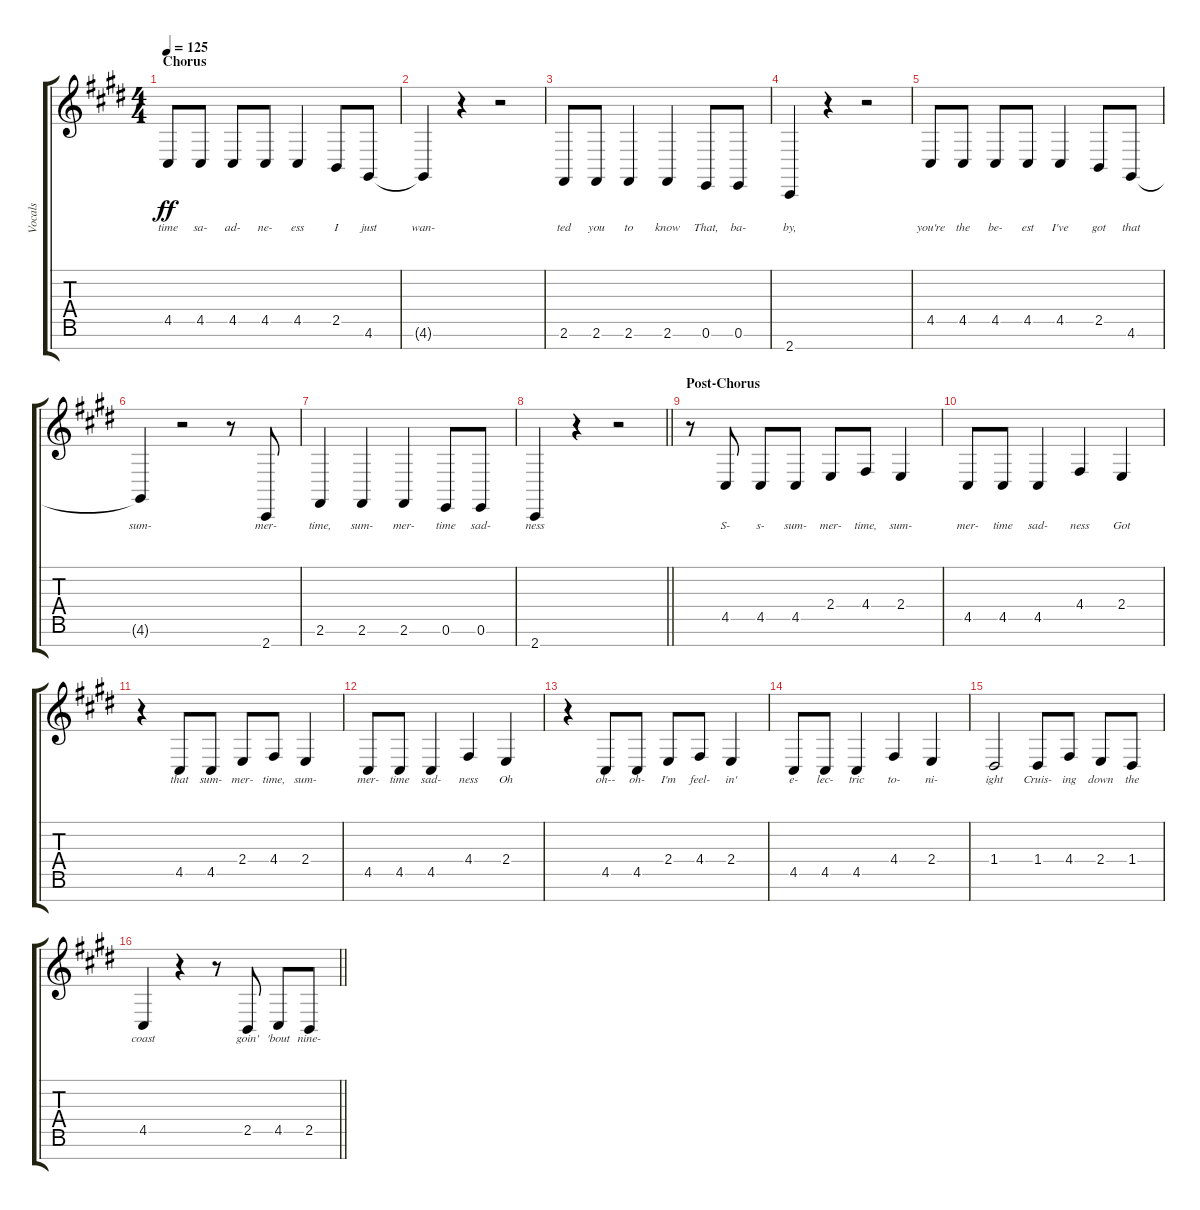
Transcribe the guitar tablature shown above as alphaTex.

\track ("Vocals" "Vocals") {instrument baritonesax}
\staff {score tabs}
\tuning (E4 B3 G3 D3 A2 E2 B1) {hide}
\ts (4 4)
\section ("" "Chorus")
\tempo 125
\clef g2
\ks c#minor
4.5.8{lyrics (0 "time") lyrics (1 "") lyrics (2 "") lyrics (3 "") lyrics (4 "") dy ff} 4.5.8{lyrics (0 "sa-") lyrics (1 "") lyrics (2 "") lyrics (3 "") lyrics (4 "")} 4.5.8{lyrics (0 "ad-") lyrics (1 "") lyrics (2 "") lyrics (3 "") lyrics (4 "")} 4.5.8{lyrics (0 "ne-") lyrics (1 "") lyrics (2 "") lyrics (3 "") lyrics (4 "")} 4.5.4{lyrics (0 "ess") lyrics (1 "") lyrics (2 "") lyrics (3 "") lyrics (4 "")} 2.5.8{lyrics (0 "I") lyrics (1 "") lyrics (2 "") lyrics (3 "") lyrics (4 "")} 4.6.8{lyrics (0 "just") lyrics (1 "") lyrics (2 "") lyrics (3 "") lyrics (4 "")} |
4.6{t}.4{lyrics (0 "wan-") lyrics (1 "") lyrics (2 "") lyrics (3 "") lyrics (4 "")} r.4 r.2 |
2.6.8{lyrics (0 "ted") lyrics (1 "") lyrics (2 "") lyrics (3 "") lyrics (4 "")} 2.6.8{lyrics (0 "you") lyrics (1 "") lyrics (2 "") lyrics (3 "") lyrics (4 "")} 2.6.4{lyrics (0 "to") lyrics (1 "") lyrics (2 "") lyrics (3 "") lyrics (4 "")} 2.6.4{lyrics (0 "know") lyrics (1 "") lyrics (2 "") lyrics (3 "") lyrics (4 "")} 0.6.8{lyrics (0 "That,") lyrics (1 "") lyrics (2 "") lyrics (3 "") lyrics (4 "")} 0.6.8{lyrics (0 "ba-") lyrics (1 "") lyrics (2 "") lyrics (3 "") lyrics (4 "")} |
2.7.4{lyrics (0 "by,") lyrics (1 "") lyrics (2 "") lyrics (3 "") lyrics (4 "")} r.4 r.2 |
4.5.8{lyrics (0 "you're") lyrics (1 "") lyrics (2 "") lyrics (3 "") lyrics (4 "")} 4.5.8{lyrics (0 "the") lyrics (1 "") lyrics (2 "") lyrics (3 "") lyrics (4 "")} 4.5.8{lyrics (0 "be-") lyrics (1 "") lyrics (2 "") lyrics (3 "") lyrics (4 "")} 4.5.8{lyrics (0 "est") lyrics (1 "") lyrics (2 "") lyrics (3 "") lyrics (4 "")} 4.5.4{lyrics (0 "I've") lyrics (1 "") lyrics (2 "") lyrics (3 "") lyrics (4 "")} 2.5.8{lyrics (0 "got") lyrics (1 "") lyrics (2 "") lyrics (3 "") lyrics (4 "")} 4.6.8{lyrics (0 "that") lyrics (1 "") lyrics (2 "") lyrics (3 "") lyrics (4 "")} |
4.6{t}.4{lyrics (0 "sum-") lyrics (1 "") lyrics (2 "") lyrics (3 "") lyrics (4 "")} r.2 r.8 2.7.8{lyrics (0 "mer-") lyrics (1 "") lyrics (2 "") lyrics (3 "") lyrics (4 "")} |
2.6.4{lyrics (0 "time,") lyrics (1 "") lyrics (2 "") lyrics (3 "") lyrics (4 "")} 2.6.4{lyrics (0 "sum-") lyrics (1 "") lyrics (2 "") lyrics (3 "") lyrics (4 "")} 2.6.4{lyrics (0 "mer-") lyrics (1 "") lyrics (2 "") lyrics (3 "") lyrics (4 "")} 0.6.8{lyrics (0 "time") lyrics (1 "") lyrics (2 "") lyrics (3 "") lyrics (4 "")} 0.6.8{lyrics (0 "sad-") lyrics (1 "") lyrics (2 "") lyrics (3 "") lyrics (4 "")} |
\barLineRight lightlight
2.7.4{lyrics (0 "ness") lyrics (1 "") lyrics (2 "") lyrics (3 "") lyrics (4 "")} r.4 r.2 |
\section ("" "Post-Chorus")
r.8 4.5.8{lyrics (0 "S-") lyrics (1 "") lyrics (2 "") lyrics (3 "") lyrics (4 "")} 4.5.8{lyrics (0 "s-") lyrics (1 "") lyrics (2 "") lyrics (3 "") lyrics (4 "")} 4.5.8{lyrics (0 "sum-") lyrics (1 "") lyrics (2 "") lyrics (3 "") lyrics (4 "")} 2.4.8{lyrics (0 "mer-") lyrics (1 "") lyrics (2 "") lyrics (3 "") lyrics (4 "")} 4.4.8{lyrics (0 "time,") lyrics (1 "") lyrics (2 "") lyrics (3 "") lyrics (4 "")} 2.4.4{lyrics (0 "sum-") lyrics (1 "") lyrics (2 "") lyrics (3 "") lyrics (4 "")} |
4.5.8{lyrics (0 "mer-") lyrics (1 "") lyrics (2 "") lyrics (3 "") lyrics (4 "")} 4.5.8{lyrics (0 "time") lyrics (1 "") lyrics (2 "") lyrics (3 "") lyrics (4 "")} 4.5.4{lyrics (0 "sad-") lyrics (1 "") lyrics (2 "") lyrics (3 "") lyrics (4 "")} 4.4.4{lyrics (0 "ness") lyrics (1 "") lyrics (2 "") lyrics (3 "") lyrics (4 "")} 2.4.4{lyrics (0 "Got") lyrics (1 "") lyrics (2 "") lyrics (3 "") lyrics (4 "")} |
r.4 4.5.8{lyrics (0 "that") lyrics (1 "") lyrics (2 "") lyrics (3 "") lyrics (4 "")} 4.5.8{lyrics (0 "sum-") lyrics (1 "") lyrics (2 "") lyrics (3 "") lyrics (4 "")} 2.4.8{lyrics (0 "mer-") lyrics (1 "") lyrics (2 "") lyrics (3 "") lyrics (4 "")} 4.4.8{lyrics (0 "time,") lyrics (1 "") lyrics (2 "") lyrics (3 "") lyrics (4 "")} 2.4.4{lyrics (0 "sum-") lyrics (1 "") lyrics (2 "") lyrics (3 "") lyrics (4 "")} |
4.5.8{lyrics (0 "mer-") lyrics (1 "") lyrics (2 "") lyrics (3 "") lyrics (4 "")} 4.5.8{lyrics (0 "time") lyrics (1 "") lyrics (2 "") lyrics (3 "") lyrics (4 "")} 4.5.4{lyrics (0 "sad-") lyrics (1 "") lyrics (2 "") lyrics (3 "") lyrics (4 "")} 4.4.4{lyrics (0 "ness") lyrics (1 "") lyrics (2 "") lyrics (3 "") lyrics (4 "")} 2.4.4{lyrics (0 "Oh") lyrics (1 "") lyrics (2 "") lyrics (3 "") lyrics (4 "")} |
r.4 4.5.8{lyrics (0 "oh--") lyrics (1 "") lyrics (2 "") lyrics (3 "") lyrics (4 "")} 4.5.8{lyrics (0 "oh-") lyrics (1 "") lyrics (2 "") lyrics (3 "") lyrics (4 "")} 2.4.8{lyrics (0 "I'm") lyrics (1 "") lyrics (2 "") lyrics (3 "") lyrics (4 "")} 4.4.8{lyrics (0 "feel-") lyrics (1 "") lyrics (2 "") lyrics (3 "") lyrics (4 "")} 2.4.4{lyrics (0 "in'") lyrics (1 "") lyrics (2 "") lyrics (3 "") lyrics (4 "")} |
4.5.8{lyrics (0 "e-") lyrics (1 "") lyrics (2 "") lyrics (3 "") lyrics (4 "")} 4.5.8{lyrics (0 "lec-") lyrics (1 "") lyrics (2 "") lyrics (3 "") lyrics (4 "")} 4.5.4{lyrics (0 "tric") lyrics (1 "") lyrics (2 "") lyrics (3 "") lyrics (4 "")} 4.4.4{lyrics (0 "to-") lyrics (1 "") lyrics (2 "") lyrics (3 "") lyrics (4 "")} 2.4.4{lyrics (0 "ni-") lyrics (1 "") lyrics (2 "") lyrics (3 "") lyrics (4 "")} |
1.4.2{lyrics (0 "ight") lyrics (1 "") lyrics (2 "") lyrics (3 "") lyrics (4 "")} 1.4.8{lyrics (0 "Cruis-") lyrics (1 "") lyrics (2 "") lyrics (3 "") lyrics (4 "")} 4.4.8{lyrics (0 "ing") lyrics (1 "") lyrics (2 "") lyrics (3 "") lyrics (4 "")} 2.4.8{lyrics (0 "down") lyrics (1 "") lyrics (2 "") lyrics (3 "") lyrics (4 "")} 1.4.8{lyrics (0 "the") lyrics (1 "") lyrics (2 "") lyrics (3 "") lyrics (4 "")} |
\barLineRight lightlight
4.5.4{lyrics (0 "coast") lyrics (1 "") lyrics (2 "") lyrics (3 "") lyrics (4 "")} r.4 r.8 2.5.8{lyrics (0 "goin'") lyrics (1 "") lyrics (2 "") lyrics (3 "") lyrics (4 "")} 4.5.8{lyrics (0 "'bout") lyrics (1 "") lyrics (2 "") lyrics (3 "") lyrics (4 "")} 2.5.8{lyrics (0 "nine-") lyrics (1 "") lyrics (2 "") lyrics (3 "") lyrics (4 "")}
